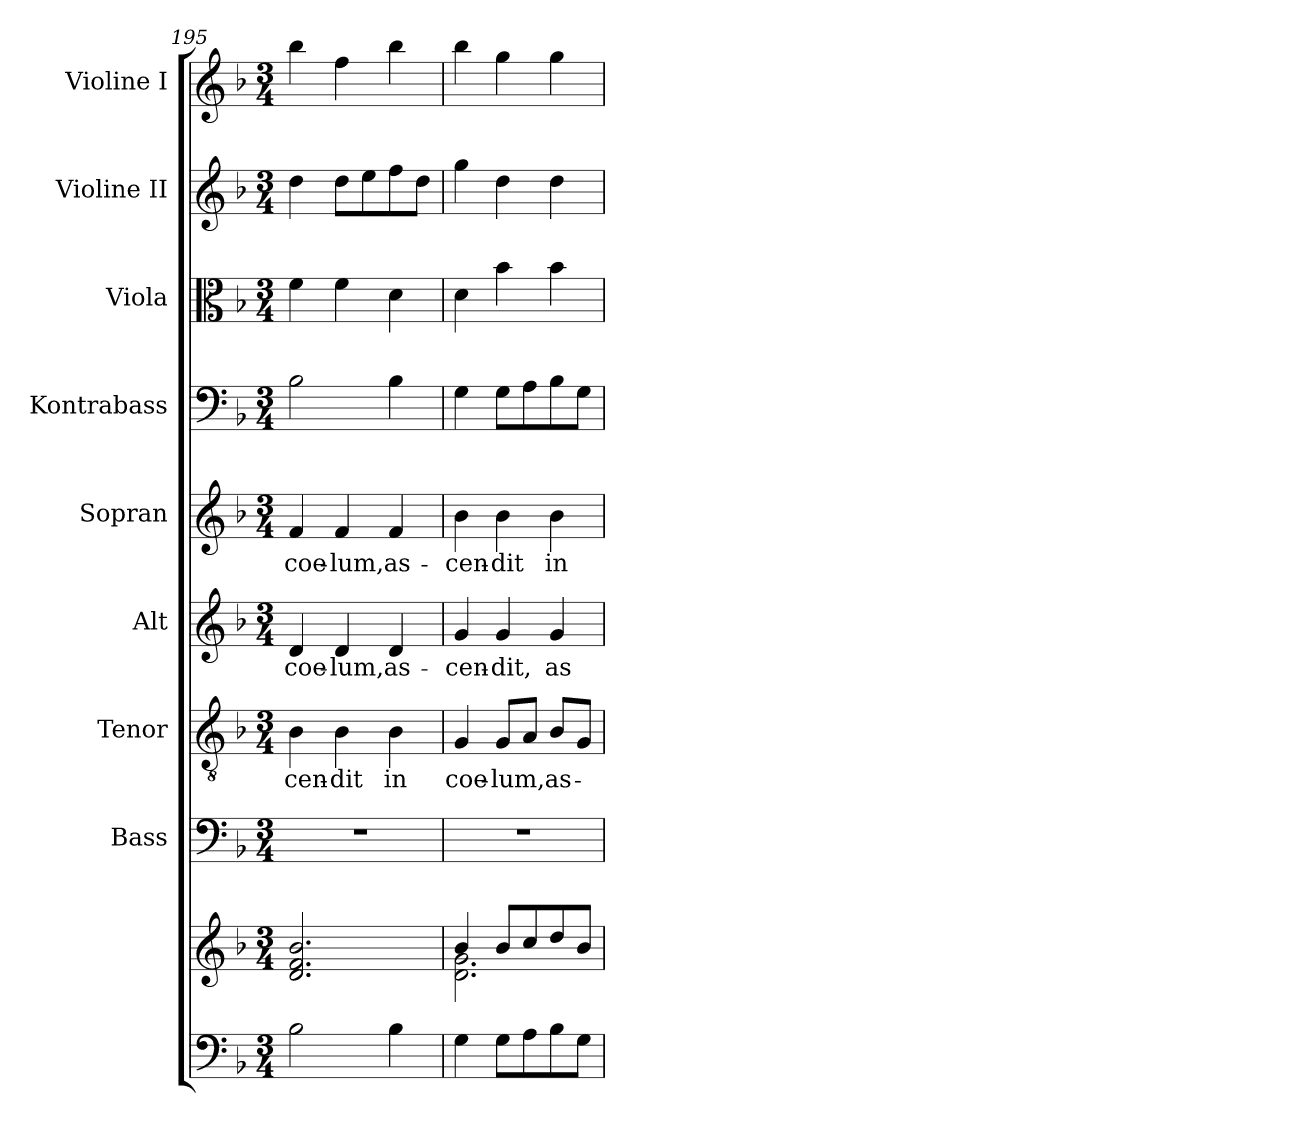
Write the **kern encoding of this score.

**kern	**kern	**kern	**kern	**text	**kern	**text	**kern	**text	**kern	**kern	**kern	**kern
*part9	*part9	*part8	*part7	*part7	*part6	*part6	*part5	*part5	*part4	*part3	*part2	*part1
*staff10	*staff9	*staff8	*staff7	*staff7	*staff6	*staff6	*staff5	*staff5	*staff4	*staff3	*staff2	*staff1
*	*	*I"Bass	*I"Tenor	*	*I"Alt	*	*I"Sopran	*	*I"Kontrabass	*I"Viola	*I"Violine II	*I"Violine I
*	*	*I'B.	*I'T.	*	*I'A.	*	*I'S.	*	*I'Kb.	*I'Vla.	*I'Vl. II	*I'Vl. I
*clefF4	*clefG2	*clefF4	*clefGv2	*	*clefG2	*	*clefG2	*	*clefF4	*clefC3	*clefG2	*clefG2
*	*	*	*	*	*	*	*	*	*ITrd7c12	*	*	*
*k[b-]	*k[b-]	*k[b-]	*k[b-]	*	*k[b-]	*	*k[b-]	*	*k[b-]	*k[b-]	*k[b-]	*k[b-]
*F:	*F:	*F:	*F:	*	*F:	*	*F:	*	*F:	*F:	*F:	*F:
*M3/4	*M3/4	*M3/4	*M3/4	*	*M3/4	*	*M3/4	*	*M3/4	*M3/4	*M3/4	*M3/4
=195	=195	=195	=195	=195	=195	=195	=195	=195	=195	=195	=195	=195
!	!	!	!	!LO:LY:b	!	!LO:LY:b	!	!LO:LY:b	!	!	!	!
2B-\	2.d/ 2.f/ 2.b-/	2.r	4B-\	-cen-	4d/	coe-	4f/	coe-	2BB-\	4f\	4dd\	4bb-\
!	!	!	!	!LO:LY:b	!	!LO:LY:b	!	!LO:LY:b	!	!	!	!
.	.	.	4B-\	-dit	4d/	-lum,	4f/	-lum,	.	4f\	8dd\L	4ff\
.	.	.	.	.	.	.	.	.	.	.	8ee\	.
!	!	!	!	!LO:LY:b	!	!LO:LY:b	!	!LO:LY:b	!	!	!	!
4B-\	.	.	4B-\	in	4d/	as-	4f/	as-	4BB-\	4d\	8ff\	4bb-\
.	.	.	.	.	.	.	.	.	.	.	8dd\J	.
=196	=196	=196	=196	=196	=196	=196	=196	=196	=196	=196	=196	=196
*	*^	*	*	*	*	*	*	*	*	*	*	*
!	!	!	!	!	!LO:LY:b	!	!LO:LY:b	!	!LO:LY:b	!	!	!	!
4G\	4b-/	2.d\ 2.g\	2.r	4G/	coe-	4g/	-cen-	4b-\	-cen-	4GG\	4d\	4gg\	4bb-\
!	!	!	!	!	!LO:LY:b	!	!LO:LY:b	!	!LO:LY:b	!	!	!	!
8G\L	8b-/L	.	.	8G/L	-lum,	4g/	-dit,	4b-\	-dit	8GG\L	4b-\	4dd\	4gg\
8A\	8cc/	.	.	8A/J	.	.	.	.	.	8AA\	.	.	.
!	!	!	!	!	!LO:LY:b	!	!LO:LY:b	!	!LO:LY:b	!	!	!	!
8B-\	8dd/	.	.	8B-/L	as-	4g/	as-	4b-\	in	8BB-\	4b-\	4dd\	4gg\
8G\J	8b-/J	.	.	8G/J	.	.	.	.	.	8GG\J	.	.	.
*	*v	*v	*	*	*	*	*	*	*	*	*	*	*
=	=	=	=	=	=	=	=	=	=	=	=	=
*-	*-	*-	*-	*-	*-	*-	*-	*-	*-	*-	*-	*-
